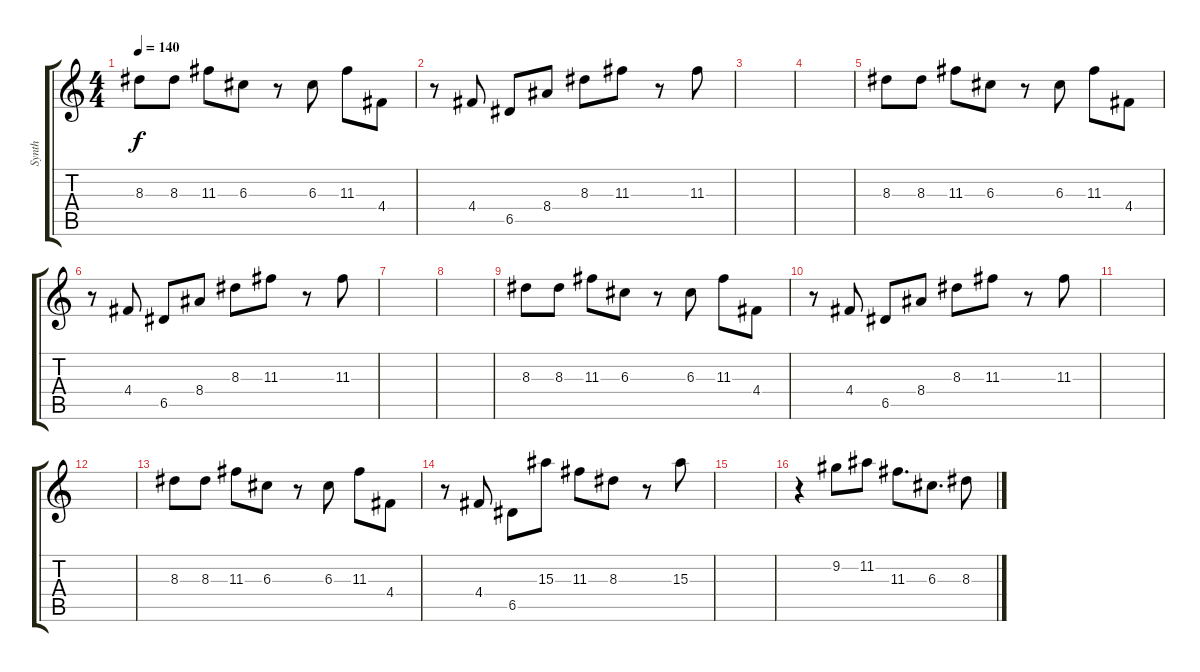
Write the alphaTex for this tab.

\track ("Synth " "Synth ") {instrument synthbass1}
\staff {score tabs}
\tuning (E4 B3 G3 D3 A2 E2) {hide}
\ts (4 4)
\tempo 140
\clef g2
\ks c
8.3.8{dy f} 8.3.8 11.3.8 6.3.8 r.8 6.3.8 11.3.8 4.4.8 |
r.8 4.4.8 6.5.8 8.4.8 8.3.8 11.3.8 r.8 11.3.8 |
|
|
8.3.8 8.3.8 11.3.8 6.3.8 r.8 6.3.8 11.3.8 4.4.8 |
r.8 4.4.8 6.5.8 8.4.8 8.3.8 11.3.8 r.8 11.3.8 |
|
|
8.3.8 8.3.8 11.3.8 6.3.8 r.8 6.3.8 11.3.8 4.4.8 |
r.8 4.4.8 6.5.8 8.4.8 8.3.8 11.3.8 r.8 11.3.8 |
|
|
8.3.8 8.3.8 11.3.8 6.3.8 r.8 6.3.8 11.3.8 4.4.8 |
r.8 4.4.8 6.5.8 15.3.8 11.3.8 8.3.8 r.8 15.3.8 |
|
r.4 9.2.8 11.2.8 11.3.8{d} 6.3.8{d} 8.3.8
